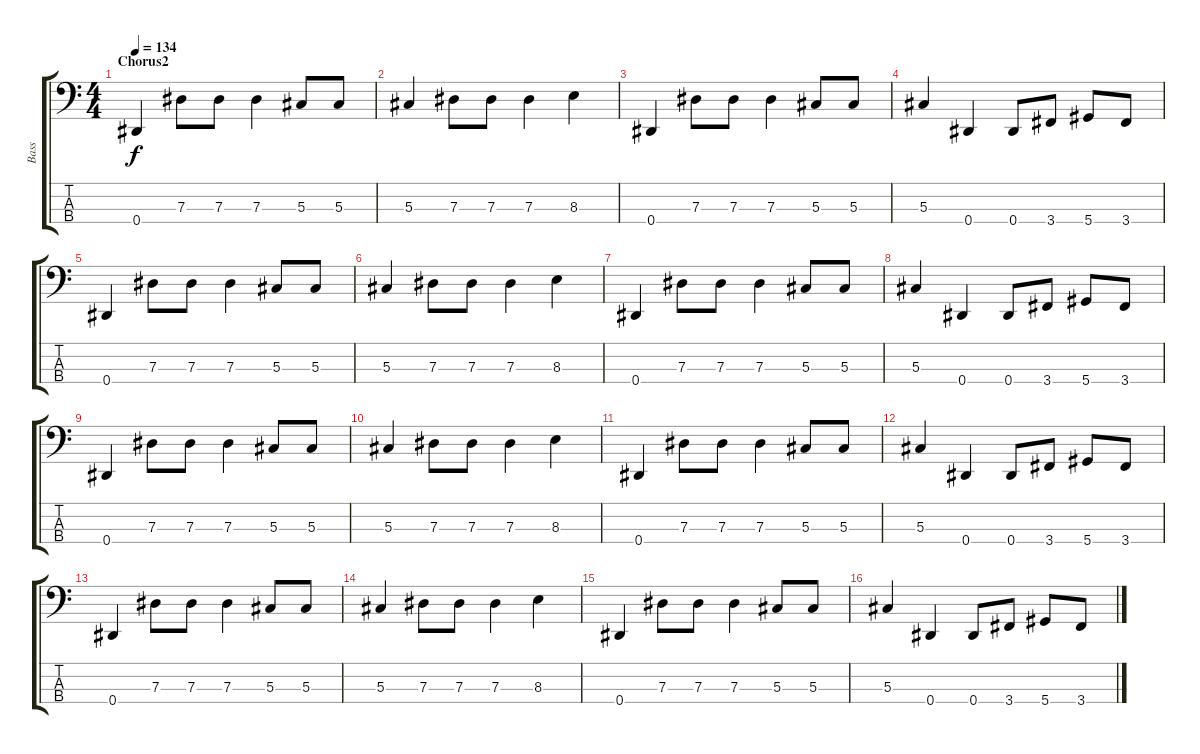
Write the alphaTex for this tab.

\track ("Bass" "Bass") {instrument electricbasspick}
\staff {score tabs}
\tuning (Gb2 Db2 Ab1 Eb1) {hide}
\ts (4 4)
\section ("" "Chorus2")
\tempo 134
\clef f4
\ks c
0.4.4{dy f} 7.3.8 7.3.8 7.3.4 5.3.8 5.3.8 |
5.3.4 7.3.8 7.3.8 7.3.4 8.3.4 |
0.4.4 7.3.8 7.3.8 7.3.4 5.3.8 5.3.8 |
5.3.4 0.4.4 0.4.8 3.4.8 5.4.8 3.4.8 |
0.4.4 7.3.8 7.3.8 7.3.4 5.3.8 5.3.8 |
5.3.4 7.3.8 7.3.8 7.3.4 8.3.4 |
0.4.4 7.3.8 7.3.8 7.3.4 5.3.8 5.3.8 |
5.3.4 0.4.4 0.4.8 3.4.8 5.4.8 3.4.8 |
0.4.4 7.3.8 7.3.8 7.3.4 5.3.8 5.3.8 |
5.3.4 7.3.8 7.3.8 7.3.4 8.3.4 |
0.4.4 7.3.8 7.3.8 7.3.4 5.3.8 5.3.8 |
5.3.4 0.4.4 0.4.8 3.4.8 5.4.8 3.4.8 |
0.4.4 7.3.8 7.3.8 7.3.4 5.3.8 5.3.8 |
5.3.4 7.3.8 7.3.8 7.3.4 8.3.4 |
0.4.4 7.3.8 7.3.8 7.3.4 5.3.8 5.3.8 |
5.3.4 0.4.4 0.4.8 3.4.8 5.4.8 3.4.8
